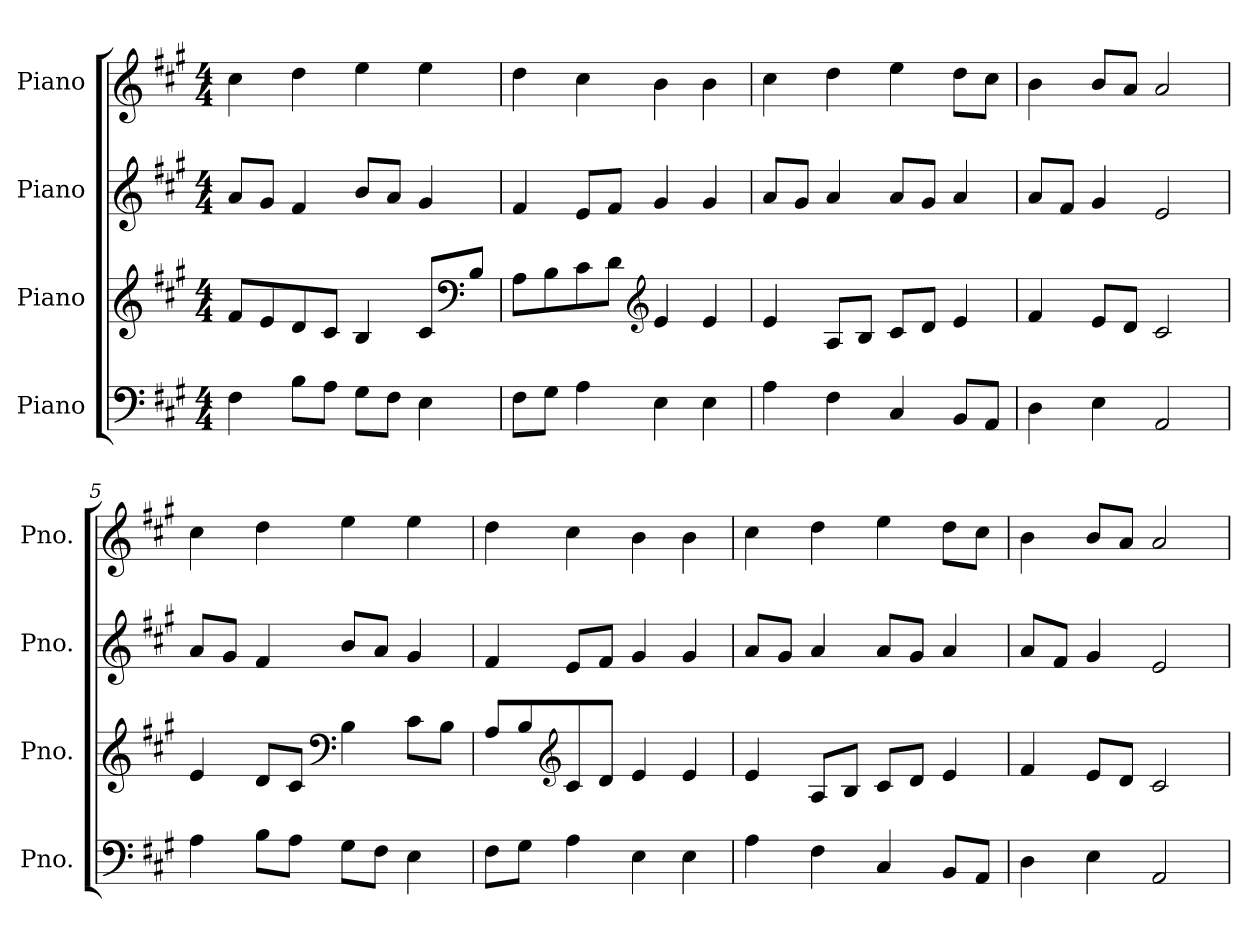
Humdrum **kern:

**kern	**kern	**kern	**kern
*part4	*part3	*part2	*part1
*staff4	*staff3	*staff2	*staff1
*I"Piano	*I"Piano	*I"Piano	*I"Piano
*I'Pno.	*I'Pno.	*I'Pno.	*I'Pno.
*clefF4	*clefG2	*clefG2	*clefG2
*k[f#c#g#]	*k[f#c#g#]	*k[f#c#g#]	*k[f#c#g#]
*M4/4	*M4/4	*M4/4	*M4/4
*MM96	*MM96	*MM96	*MM96
=1	=1	=1	=1
4F#\	8f#/L	8a/L	4cc#\
.	8e/	8g#/J	.
8B\L	8d/	4f#/	4dd\
8A\J	8c#/J	.	.
8G#\L	4B/	8b/L	4ee\
8F#\J	.	8a/J	.
4E\	8c#/L	4g#/	4ee\
*	*clefF4	*	*
.	8B/J	.	.
=2	=2	=2	=2
8F#\L	8A\L	4f#/	4dd\
8G#\J	8B\	.	.
4A\	8c#\	8e/L	4cc#\
.	8d\J	8f#/J	.
*	*clefG2	*	*
4E\	4e/	4g#/	4b\
4E\	4e/	4g#/	4b\
=3	=3	=3	=3
4A\	4e/	8a/L	4cc#\
.	.	8g#/J	.
4F#\	8A/L	4a/	4dd\
.	8B/J	.	.
4C#/	8c#/L	8a/L	4ee\
.	8d/J	8g#/J	.
8BB/L	4e/	4a/	8dd\L
8AA/J	.	.	8cc#\J
=4	=4	=4	=4
4D\	4f#/	8a/L	4b\
.	.	8f#/J	.
4E\	8e/L	4g#/	8b/L
.	8d/J	.	8a/J
2AA/	2c#/	2e/	2a/
!!LO:LB:g=z
=5	=5	=5	=5
4A\	4e/	8a/L	4cc#\
.	.	8g#/J	.
8B\L	8d/L	4f#/	4dd\
8A\J	8c#/J	.	.
*	*clefF4	*	*
8G#\L	4B\	8b/L	4ee\
8F#\J	.	8a/J	.
4E\	8c#\L	4g#/	4ee\
.	8B\J	.	.
=6	=6	=6	=6
8F#\L	8A/L	4f#/	4dd\
8G#\J	8B/	.	.
*	*clefG2	*	*
4A\	8c#/	8e/L	4cc#\
.	8d/J	8f#/J	.
4E\	4e/	4g#/	4b\
4E\	4e/	4g#/	4b\
=7	=7	=7	=7
4A\	4e/	8a/L	4cc#\
.	.	8g#/J	.
4F#\	8A/L	4a/	4dd\
.	8B/J	.	.
4C#/	8c#/L	8a/L	4ee\
.	8d/J	8g#/J	.
8BB/L	4e/	4a/	8dd\L
8AA/J	.	.	8cc#\J
=8	=8	=8	=8
4D\	4f#/	8a/L	4b\
.	.	8f#/J	.
4E\	8e/L	4g#/	8b/L
.	8d/J	.	8a/J
2AA/	2c#/	2e/	2a/
=	=	=	=
*-	*-	*-	*-
